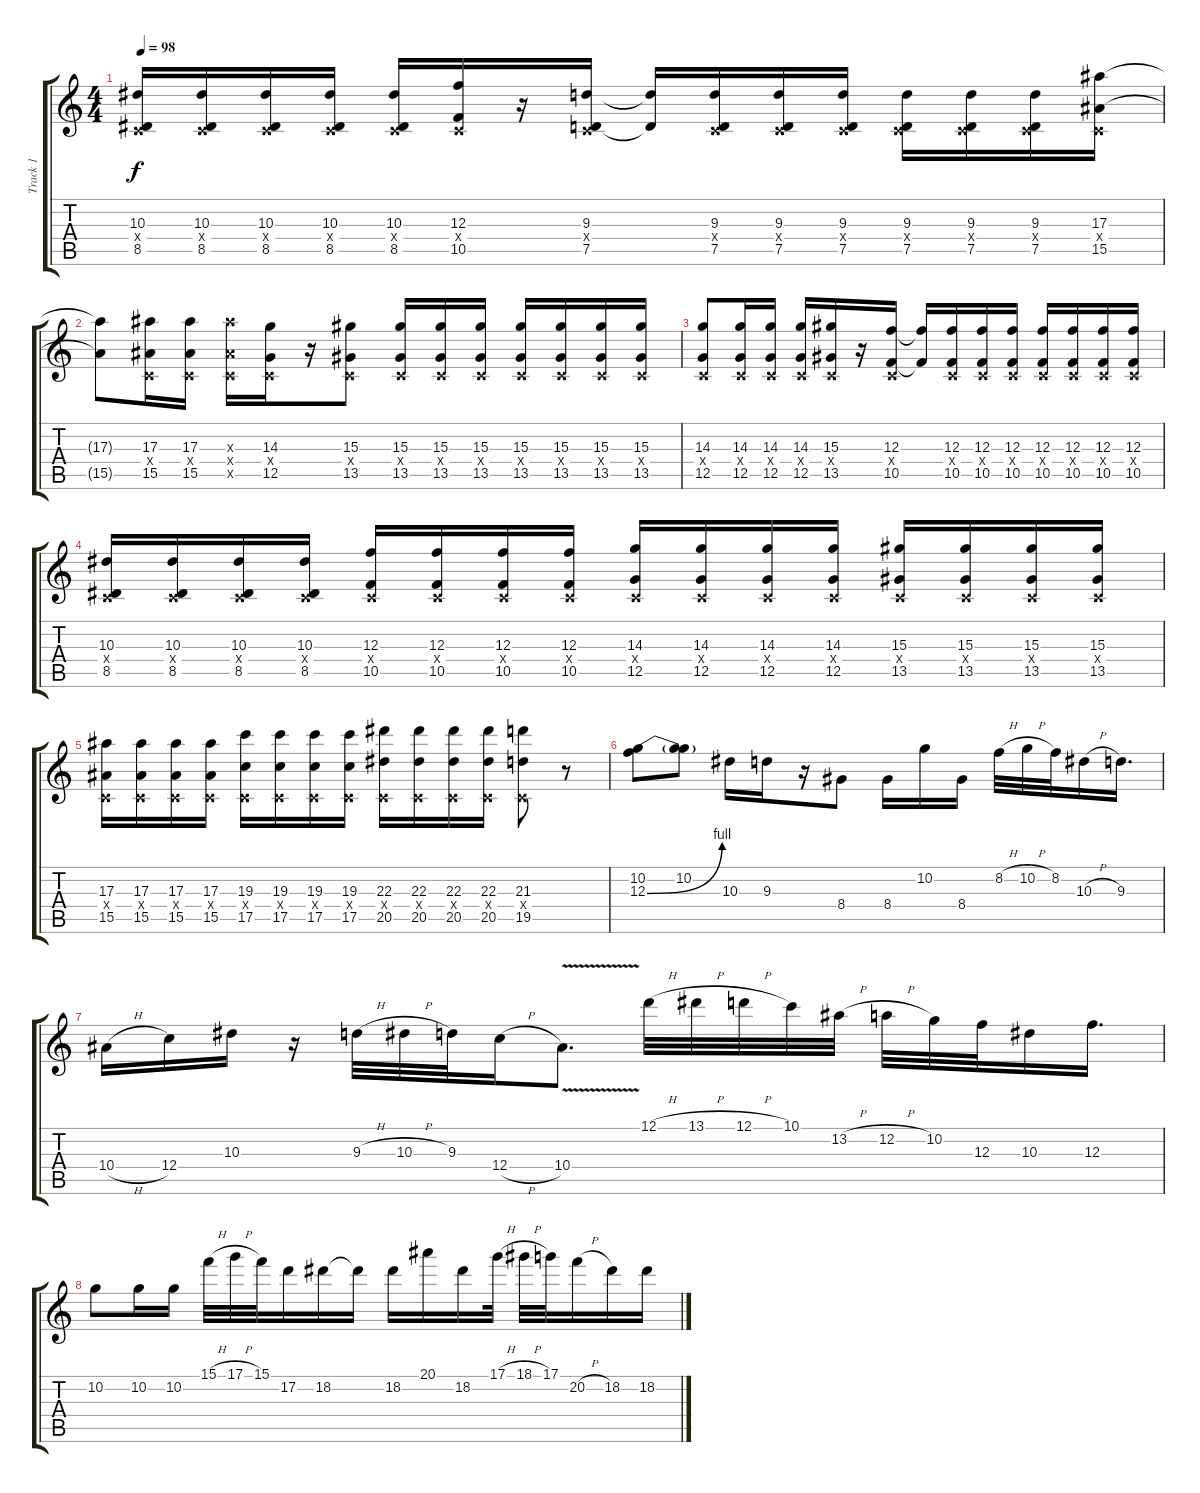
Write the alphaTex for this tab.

\track ("Track 1" "Track 1") {instrument overdrivenguitar}
\staff {score tabs}
\tuning (D4 A3 F3 C3 G2 C2) {hide}
\ts (4 4)
\tempo 98
\clef g2
\ks c
(10.3 0.4{x} 8.5).16{dy f} (10.3 0.4{x} 8.5).16 (10.3 0.4{x} 8.5).16 (10.3 0.4{x} 8.5).16 (10.3 0.4{x} 8.5).16 (12.3 0.4{x} 10.5).16 r.16 (9.3 0.4{x} 7.5).16 (9.3{t} 7.5{t}).16 (9.3 0.4{x} 7.5).16 (9.3 0.4{x} 7.5).16 (9.3 0.4{x} 7.5).16 (9.3 0.4{x} 7.5).16 (9.3 0.4{x} 7.5).16 (9.3 0.4{x} 7.5).16 (17.3 0.4{x} 15.5).16 |
(17.3{t} 15.5{t}).8 (17.3 0.4{x} 15.5).16 (17.3 0.4{x} 15.5).16 (17.3{x} 0.4{x} 15.5{x}).16 (14.3 0.4{x} 12.5).16 r.16 (15.3 0.4{x} 13.5).8 (15.3 0.4{x} 13.5).16 (15.3 0.4{x} 13.5).16 (15.3 0.4{x} 13.5).16 (15.3 0.4{x} 13.5).16 (15.3 0.4{x} 13.5).16 (15.3 0.4{x} 13.5).16 (15.3 0.4{x} 13.5).16 |
(14.3 0.4{x} 12.5).8 (14.3 0.4{x} 12.5).16 (14.3 0.4{x} 12.5).16 (14.3 0.4{x} 12.5).16 (15.3 0.4{x} 13.5).16 r.16 (12.3 0.4{x} 10.5).16 (12.3{t} 10.5{t}).16 (12.3 0.4{x} 10.5).16 (12.3 0.4{x} 10.5).16 (12.3 0.4{x} 10.5).16 (12.3 0.4{x} 10.5).16 (12.3 0.4{x} 10.5).16 (12.3 0.4{x} 10.5).16 (12.3 0.4{x} 10.5).16 |
(10.3 0.4{x} 8.5).16 (10.3 0.4{x} 8.5).16 (10.3 0.4{x} 8.5).16 (10.3 0.4{x} 8.5).16 (12.3 0.4{x} 10.5).16 (12.3 0.4{x} 10.5).16 (12.3 0.4{x} 10.5).16 (12.3 0.4{x} 10.5).16 (14.3 0.4{x} 12.5).16 (14.3 0.4{x} 12.5).16 (14.3 0.4{x} 12.5).16 (14.3 0.4{x} 12.5).16 (15.3 0.4{x} 13.5).16 (15.3 0.4{x} 13.5).16 (15.3 0.4{x} 13.5).16 (15.3 0.4{x} 13.5).16 |
(17.3 0.4{x} 15.5).16 (17.3 0.4{x} 15.5).16 (17.3 0.4{x} 15.5).16 (17.3 0.4{x} 15.5).16 (19.3 0.4{x} 17.5).16 (19.3 0.4{x} 17.5).16 (19.3 0.4{x} 17.5).16 (19.3 0.4{x} 17.5).16 (22.3 0.4{x} 20.5).16 (22.3 0.4{x} 20.5).16 (22.3 0.4{x} 20.5).16 (22.3 0.4{x} 20.5).16 (21.3 0.4{x} 19.5).8 r.8 |
(10.2 12.3{be (bend 0 0 60 4)}).8 (10.2 12.3{t}).8 10.3.16 9.3.16 r.16 8.4.8 8.4.16 10.2.16 8.4.16 8.2{h}.32 10.2{h}.32 8.2.32 10.3{h}.16 9.3.16{d} |
10.4{h}.16 12.4.16 10.3.16 r.16 9.3{h}.32 10.3{h}.32 9.3.32 12.4{h}.16 10.4{v}.8{d} 12.1{h}.32 13.1{h}.32 12.1{h}.32 10.1.32 13.2{h}.32 12.2{h}.32 10.2.32 12.3.32 10.3.16 12.3.16{d} |
10.2.8 10.2.16 10.2.16 15.1{h}.32 17.1{h}.32 15.1.32 17.2.16 18.2.16 18.2{t}.16 18.2.16 20.1.16 18.2.16 17.1{h}.32 18.1{h}.32 17.1.32 20.2{h}.16 18.2.16 18.2.16
